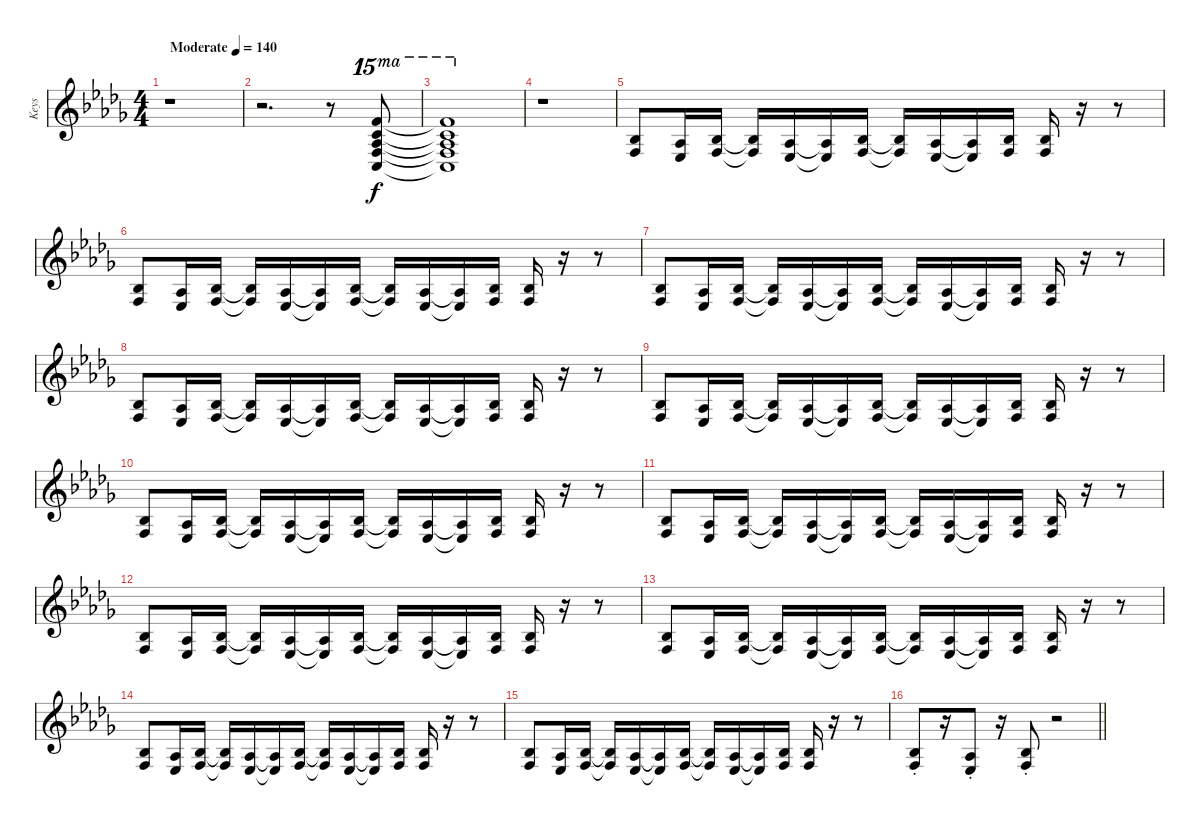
\track ("Keys" "Keys") {instrument brightacousticpiano}
\staff {score}
\tuning (E4 B3 G3 D3 A2 E2 B1) {hide}
\ts (4 4)
\section ("" "")
\tempo (140 "Moderate")
\clef g2
\ks db
r.1{dy f instrument brightacousticpiano} |
r.2{d} r.8 (25.1 25.2 25.3 27.4 27.5).8{bd 240 ot 15ma} |
(25.1{t} 25.2{t} 25.3{t} 27.4{t} 27.5{t}).1{bd 480 ot 15ma} |
r.1 |
(3.3 3.4).8 (1.3 1.4).16 (3.3 3.4).16 (3.3{t} 3.4{t}).16 (1.3 1.4).16 (1.3{t} 1.4{t}).16 (3.3 3.4).16 (3.3{t} 3.4{t}).16 (1.3 1.4).16 (1.3{t} 1.4{t}).16 (3.3 3.4).16 (3.3 3.4).16 r.16 r.8 |
(3.3 3.4).8 (1.3 1.4).16 (3.3 3.4).16 (3.3{t} 3.4{t}).16 (1.3 1.4).16 (1.3{t} 1.4{t}).16 (3.3 3.4).16 (3.3{t} 3.4{t}).16 (1.3 1.4).16 (1.3{t} 1.4{t}).16 (3.3 3.4).16 (3.3 3.4).16 r.16 r.8 |
(3.3 3.4).8 (1.3 1.4).16 (3.3 3.4).16 (3.3{t} 3.4{t}).16 (1.3 1.4).16 (1.3{t} 1.4{t}).16 (3.3 3.4).16 (3.3{t} 3.4{t}).16 (1.3 1.4).16 (1.3{t} 1.4{t}).16 (3.3 3.4).16 (3.3 3.4).16 r.16 r.8 |
(3.3 3.4).8 (1.3 1.4).16 (3.3 3.4).16 (3.3{t} 3.4{t}).16 (1.3 1.4).16 (1.3{t} 1.4{t}).16 (3.3 3.4).16 (3.3{t} 3.4{t}).16 (1.3 1.4).16 (1.3{t} 1.4{t}).16 (3.3 3.4).16 (3.3 3.4).16 r.16 r.8 |
(3.3 3.4).8 (1.3 1.4).16 (3.3 3.4).16 (3.3{t} 3.4{t}).16 (1.3 1.4).16 (1.3{t} 1.4{t}).16 (3.3 3.4).16 (3.3{t} 3.4{t}).16 (1.3 1.4).16 (1.3{t} 1.4{t}).16 (3.3 3.4).16 (3.3 3.4).16 r.16 r.8 |
(3.3 3.4).8 (1.3 1.4).16 (3.3 3.4).16 (3.3{t} 3.4{t}).16 (1.3 1.4).16 (1.3{t} 1.4{t}).16 (3.3 3.4).16 (3.3{t} 3.4{t}).16 (1.3 1.4).16 (1.3{t} 1.4{t}).16 (3.3 3.4).16 (3.3 3.4).16 r.16 r.8 |
(3.3 3.4).8 (1.3 1.4).16 (3.3 3.4).16 (3.3{t} 3.4{t}).16 (1.3 1.4).16 (1.3{t} 1.4{t}).16 (3.3 3.4).16 (3.3{t} 3.4{t}).16 (1.3 1.4).16 (1.3{t} 1.4{t}).16 (3.3 3.4).16 (3.3 3.4).16 r.16 r.8 |
(3.3 3.4).8 (1.3 1.4).16 (3.3 3.4).16 (3.3{t} 3.4{t}).16 (1.3 1.4).16 (1.3{t} 1.4{t}).16 (3.3 3.4).16 (3.3{t} 3.4{t}).16 (1.3 1.4).16 (1.3{t} 1.4{t}).16 (3.3 3.4).16 (3.3 3.4).16 r.16 r.8 |
(3.3 3.4).8 (1.3 1.4).16 (3.3 3.4).16 (3.3{t} 3.4{t}).16 (1.3 1.4).16 (1.3{t} 1.4{t}).16 (3.3 3.4).16 (3.3{t} 3.4{t}).16 (1.3 1.4).16 (1.3{t} 1.4{t}).16 (3.3 3.4).16 (3.3 3.4).16 r.16 r.8 |
(3.3 3.4).8 (1.3 1.4).16 (3.3 3.4).16 (3.3{t} 3.4{t}).16 (1.3 1.4).16 (1.3{t} 1.4{t}).16 (3.3 3.4).16 (3.3{t} 3.4{t}).16 (1.3 1.4).16 (1.3{t} 1.4{t}).16 (3.3 3.4).16 (3.3 3.4).16 r.16 r.8 |
(3.3 3.4).8 (1.3 1.4).16 (3.3 3.4).16 (3.3{t} 3.4{t}).16 (1.3 1.4).16 (1.3{t} 1.4{t}).16 (3.3 3.4).16 (3.3{t} 3.4{t}).16 (1.3 1.4).16 (1.3{t} 1.4{t}).16 (3.3 3.4).16 (3.3 3.4).16 r.16 r.8 |
\barLineRight lightlight
(3.3{st} 3.4{st}).8 r.16 (1.3{st} 1.4{st}).8 r.16 (3.3{st} 3.4{st}).8 r.2
